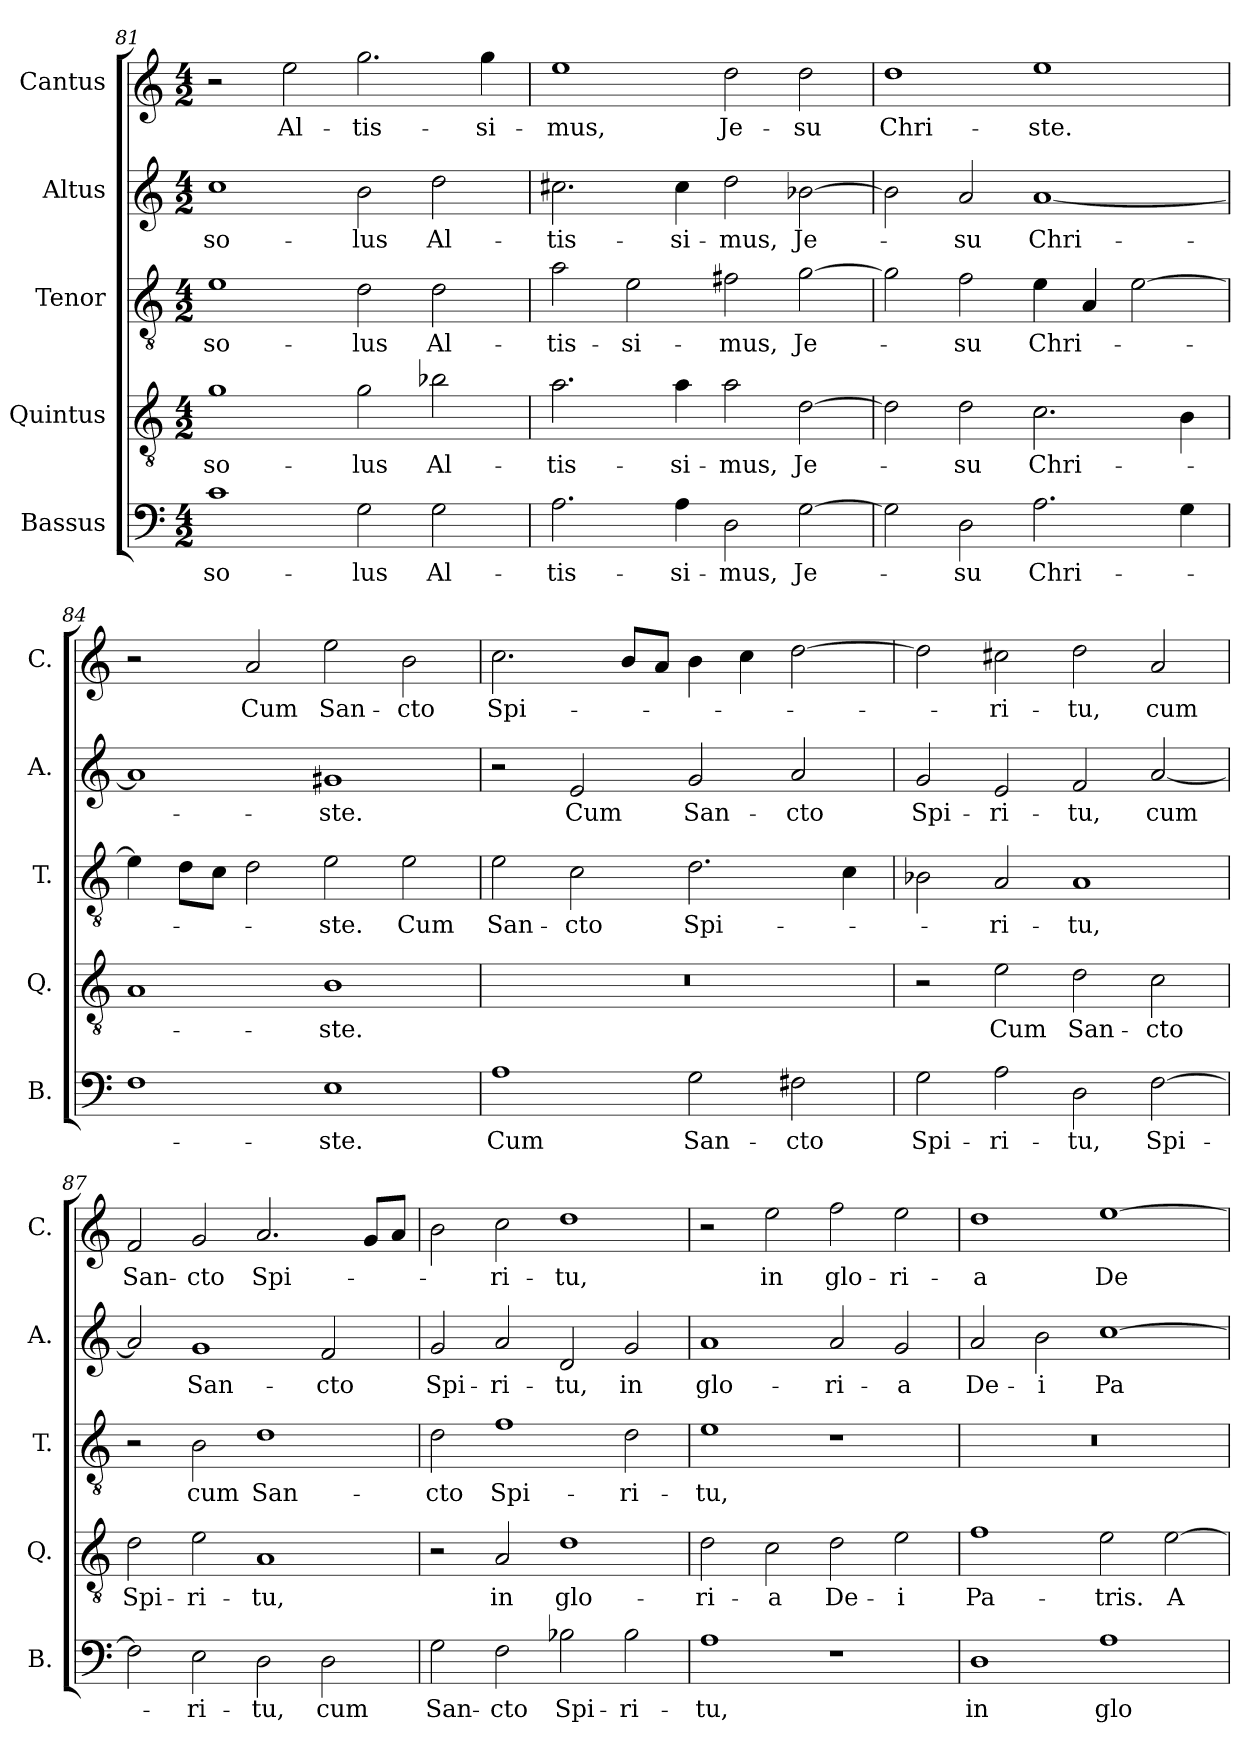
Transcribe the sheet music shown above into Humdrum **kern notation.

**kern	**text	**kern	**text	**kern	**text	**kern	**text	**kern	**text
*part5	*part5	*part4	*part4	*part3	*part3	*part2	*part2	*part1	*part1
*staff5	*staff5	*staff4	*staff4	*staff3	*staff3	*staff2	*staff2	*staff1	*staff1
*I"Bassus	*	*I"Quintus	*	*I"Tenor	*	*I"Altus	*	*I"Cantus	*
*I'B.	*	*I'Q.	*	*I'T.	*	*I'A.	*	*I'C.	*
*clefF4	*	*clefGv2	*	*clefGv2	*	*clefG2	*	*clefG2	*
*	*	*ITrd7c12	*	*ITrd7c12	*	*	*	*	*
*k[]	*	*k[]	*	*k[]	*	*k[]	*	*k[]	*
*C:	*	*C:	*	*C:	*	*C:	*	*C:	*
*M4/2	*	*M4/2	*	*M4/2	*	*M4/2	*	*M4/2	*
=81	=81	=81	=81	=81	=81	=81	=81	=81	=81
1c\	so-	1G\	so-	1E\	so-	1cc\	so-	2r	.
.	.	.	.	.	.	.	.	2ee\	Al-
2G\	-lus	2G\	-lus	2D\	-lus	2b\	-lus	2.gg\	-tis-
2G\	Al-	2B-X\	Al-	2D\	Al-	2dd\	Al-	.	.
.	.	.	.	.	.	.	.	4gg\	-si-
=82	=82	=82	=82	=82	=82	=82	=82	=82	=82
2.A\	-tis-	2.A\	-tis-	2A\	-tis-	2.cc#X\	-tis-	1ee\	-mus,
.	.	.	.	2E\	-si-	.	.	.	.
4A\	-si-	4A\	-si-	.	.	4cc#\	-si-	.	.
2D\	-mus,	2A\	-mus,	2F#X\	-mus,	2dd\	-mus,	2dd\	Je-
[2G\	Je-	[2D\	Je-	[2G\	Je-	[2b-X\	Je-	2dd\	-su
=83	=83	=83	=83	=83	=83	=83	=83	=83	=83
2G\]	.	2D\]	.	2G\]	.	2b-\]	.	1dd\	Chri-
2D\	-su	2D\	-su	2F\	-su	2a/	-su	.	.
2.A\	Chri-	2.C\	Chri-	4E\	Chri-	[1a/	Chri-	1ee\	-ste.
.	.	.	.	4AA/	.	.	.	.	.
.	.	.	.	[2E\	.	.	.	.	.
4G\	.	4BB\	.	.	.	.	.	.	.
=84	=84	=84	=84	=84	=84	=84	=84	=84	=84
1F\	.	1AA/	.	4E\]	.	1a/]	.	2r	.
.	.	.	.	8D\L	.	.	.	.	.
.	.	.	.	8C\J	.	.	.	.	.
.	.	.	.	2D\	.	.	.	2a/	Cum
1E\	-ste.	1BB\	-ste.	2E\	-ste.	1g#X/	-ste.	2ee\	San-
.	.	.	.	2E\	Cum	.	.	2b\	-cto
=85	=85	=85	=85	=85	=85	=85	=85	=85	=85
1A\	Cum	0r	.	2E\	San-	2r	.	2.cc\	Spi-
.	.	.	.	2C\	-cto	2e/	Cum	.	.
.	.	.	.	.	.	.	.	8b/L	.
.	.	.	.	.	.	.	.	8a/J	.
2G\	San-	.	.	2.D\	Spi-	2g/	San-	4b\	.
.	.	.	.	.	.	.	.	4cc\	.
2F#X\	-cto	.	.	.	.	2a/	-cto	[2dd\	.
.	.	.	.	4C\	.	.	.	.	.
=86	=86	=86	=86	=86	=86	=86	=86	=86	=86
2G\	Spi-	2r	.	2BB-X\	.	2g/	Spi-	2dd\]	.
2A\	-ri-	2E\	Cum	2AA/	-ri-	2e/	-ri-	2cc#\	-ri-
2D\	-tu,	2D\	San-	1AA/	-tu,	2f/	-tu,	2dd\	-tu,
[2F\	Spi-	2C\	-cto	.	.	[2a/	cum	2a/	cum
=87	=87	=87	=87	=87	=87	=87	=87	=87	=87
2F\]	.	2D\	Spi-	2r	.	2a/]	.	2f/	San-
2E\	-ri-	2E\	-ri-	2BB\	cum	1g/	San-	2g/	-cto
2D\	-tu,	1AA/	-tu,	1D\	San-	.	.	2.a/	Spi-
2D\	cum	.	.	.	.	2f/	-cto	.	.
.	.	.	.	.	.	.	.	8g/L	.
.	.	.	.	.	.	.	.	8a/J	.
=88	=88	=88	=88	=88	=88	=88	=88	=88	=88
2G\	San-	2r	.	2D\	-cto	2g/	Spi-	2b\	.
2F\	-cto	2AA/	in	1F\	Spi-	2a/	-ri-	2cc\	-ri-
2B-\	Spi-	1D\	glo-	.	.	2d/	-tu,	1dd\	-tu,
2B-\	-ri-	.	.	2D\	-ri-	2g/	in	.	.
=89	=89	=89	=89	=89	=89	=89	=89	=89	=89
1A\	-tu,	2D\	-ri-	1E\	-tu,	1a/	glo-	2r	.
.	.	2C\	-a	.	.	.	.	2ee\	in
1r	.	2D\	De-	1r	.	2a/	-ri-	2ff\	glo-
.	.	2E\	-i	.	.	2g/	-a	2ee\	-ri-
=90	=90	=90	=90	=90	=90	=90	=90	=90	=90
1D\	in	1F\	Pa-	0r	.	2a/	De-	1dd\	-a
.	.	.	.	.	.	2b\	-i	.	.
1A\	glo-	2E\	-tris.	.	.	[1cc\	Pa-	[1ee\	De-
.	.	[2E\	A-	.	.	.	.	.	.
=	=	=	=	=	=	=	=	=	=
*-	*-	*-	*-	*-	*-	*-	*-	*-	*-
